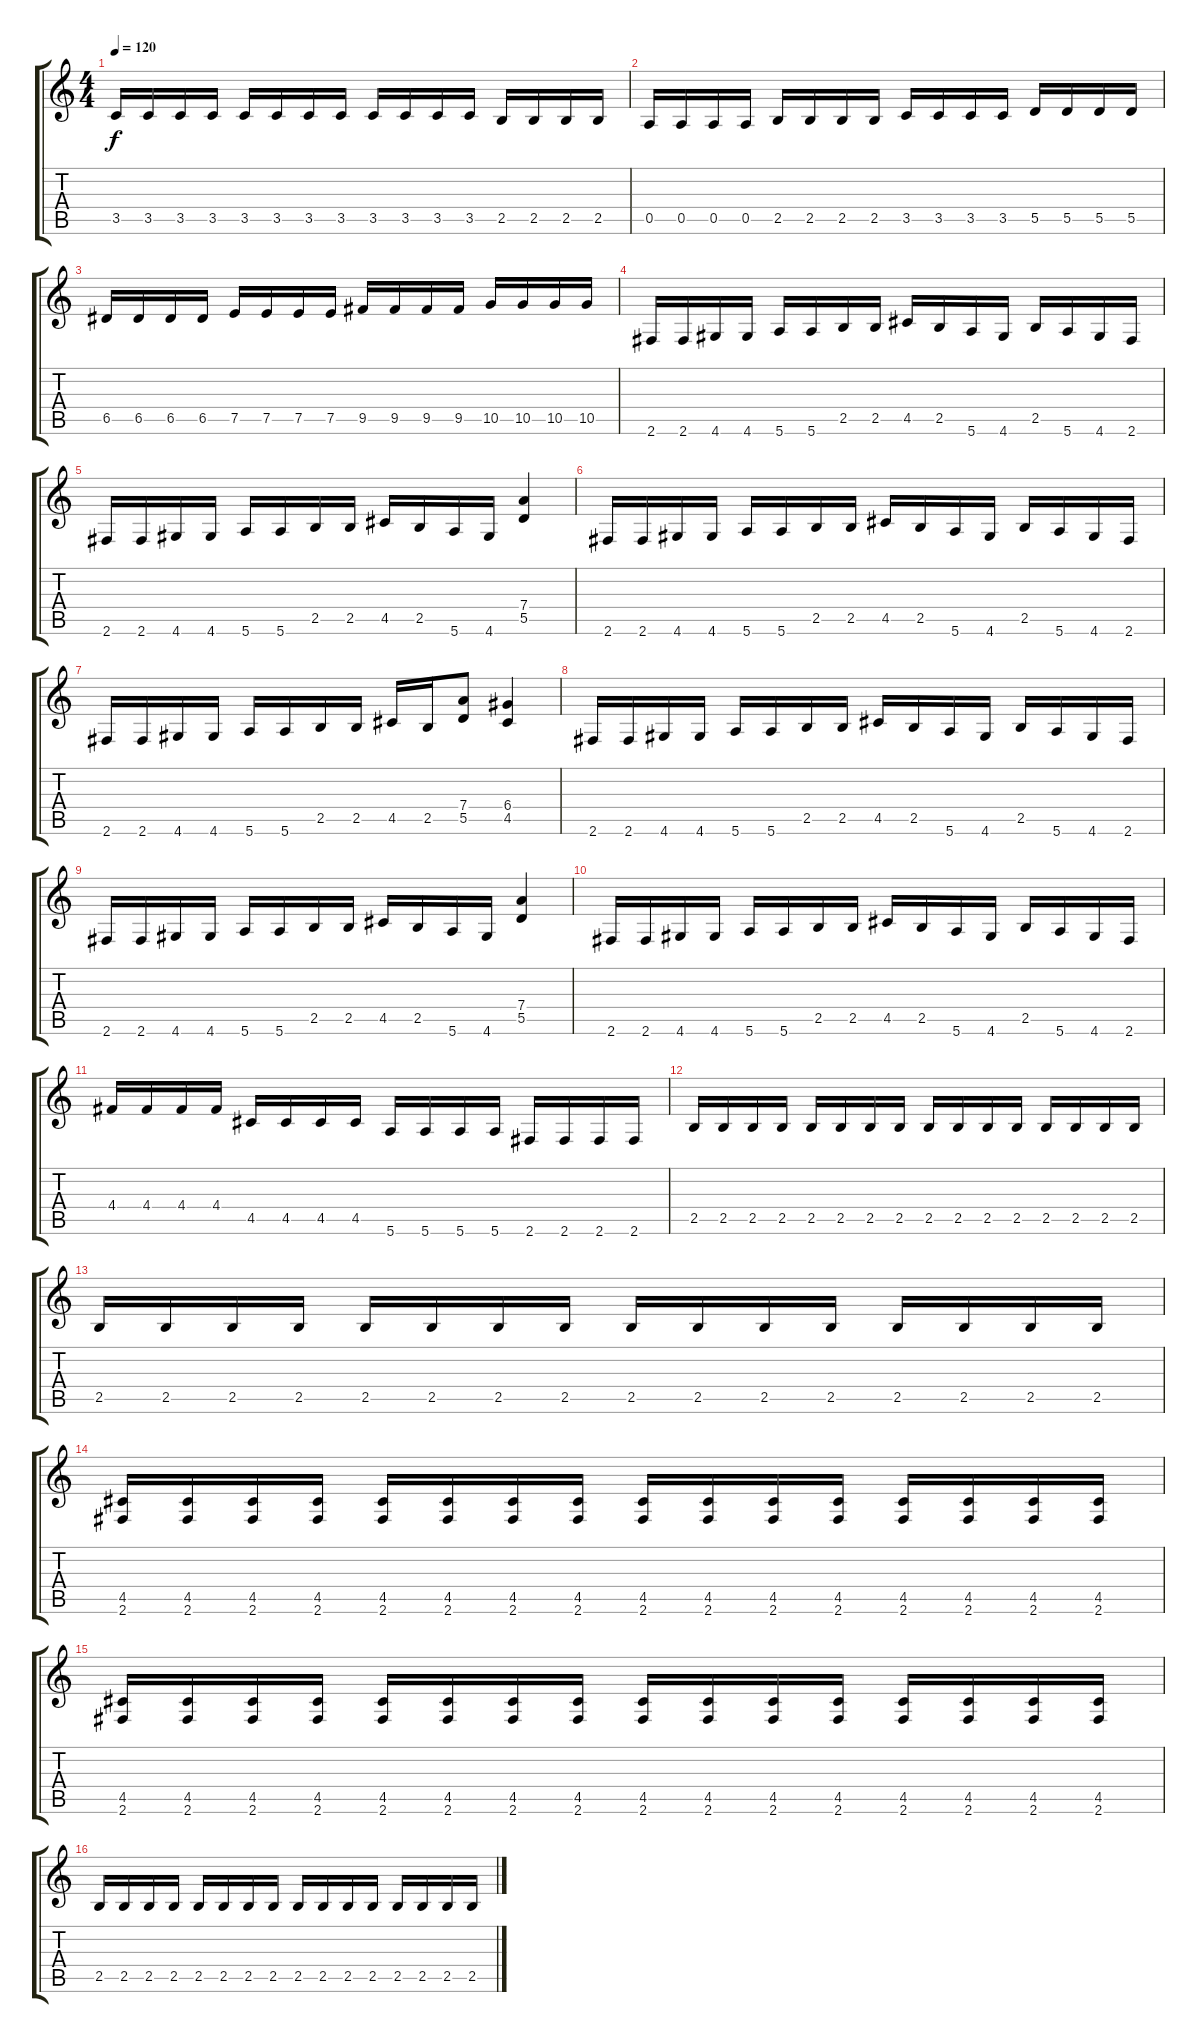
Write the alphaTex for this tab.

\track (" " " ") {instrument overdrivenguitar}
\staff {score tabs}
\tuning (E4 B3 G3 D3 A2 E2) {hide}
\ts (4 4)
\tempo 120
\clef g2
\ks c
3.5.16{dy f} 3.5.16 3.5.16 3.5.16 3.5.16 3.5.16 3.5.16 3.5.16 3.5.16 3.5.16 3.5.16 3.5.16 2.5.16 2.5.16 2.5.16 2.5.16 |
0.5.16 0.5.16 0.5.16 0.5.16 2.5.16 2.5.16 2.5.16 2.5.16 3.5.16 3.5.16 3.5.16 3.5.16 5.5.16 5.5.16 5.5.16 5.5.16 |
6.5.16 6.5.16 6.5.16 6.5.16 7.5.16 7.5.16 7.5.16 7.5.16 9.5.16 9.5.16 9.5.16 9.5.16 10.5.16 10.5.16 10.5.16 10.5.16 |
2.6.16 2.6.16 4.6.16 4.6.16 5.6.16 5.6.16 2.5.16 2.5.16 4.5.16 2.5.16 5.6.16 4.6.16 2.5.16 5.6.16 4.6.16 2.6.16 |
2.6.16 2.6.16 4.6.16 4.6.16 5.6.16 5.6.16 2.5.16 2.5.16 4.5.16 2.5.16 5.6.16 4.6.16 (7.4 5.5).4 |
2.6.16 2.6.16 4.6.16 4.6.16 5.6.16 5.6.16 2.5.16 2.5.16 4.5.16 2.5.16 5.6.16 4.6.16 2.5.16 5.6.16 4.6.16 2.6.16 |
2.6.16 2.6.16 4.6.16 4.6.16 5.6.16 5.6.16 2.5.16 2.5.16 4.5.16 2.5.16 (7.4 5.5).8 (6.4 4.5).4 |
2.6.16 2.6.16 4.6.16 4.6.16 5.6.16 5.6.16 2.5.16 2.5.16 4.5.16 2.5.16 5.6.16 4.6.16 2.5.16 5.6.16 4.6.16 2.6.16 |
2.6.16 2.6.16 4.6.16 4.6.16 5.6.16 5.6.16 2.5.16 2.5.16 4.5.16 2.5.16 5.6.16 4.6.16 (7.4 5.5).4 |
2.6.16 2.6.16 4.6.16 4.6.16 5.6.16 5.6.16 2.5.16 2.5.16 4.5.16 2.5.16 5.6.16 4.6.16 2.5.16 5.6.16 4.6.16 2.6.16 |
4.4.16 4.4.16 4.4.16 4.4.16 4.5.16 4.5.16 4.5.16 4.5.16 5.6.16 5.6.16 5.6.16 5.6.16 2.6.16 2.6.16 2.6.16 2.6.16 |
2.5.16 2.5.16 2.5.16 2.5.16 2.5.16 2.5.16 2.5.16 2.5.16 2.5.16 2.5.16 2.5.16 2.5.16 2.5.16 2.5.16 2.5.16 2.5.16 |
2.5.16 2.5.16 2.5.16 2.5.16 2.5.16 2.5.16 2.5.16 2.5.16 2.5.16 2.5.16 2.5.16 2.5.16 2.5.16 2.5.16 2.5.16 2.5.16 |
(4.5 2.6).16 (4.5 2.6).16 (4.5 2.6).16 (4.5 2.6).16 (4.5 2.6).16 (4.5 2.6).16 (4.5 2.6).16 (4.5 2.6).16 (4.5 2.6).16 (4.5 2.6).16 (4.5 2.6).16 (4.5 2.6).16 (4.5 2.6).16 (4.5 2.6).16 (4.5 2.6).16 (4.5 2.6).16 |
(4.5 2.6).16 (4.5 2.6).16 (4.5 2.6).16 (4.5 2.6).16 (4.5 2.6).16 (4.5 2.6).16 (4.5 2.6).16 (4.5 2.6).16 (4.5 2.6).16 (4.5 2.6).16 (4.5 2.6).16 (4.5 2.6).16 (4.5 2.6).16 (4.5 2.6).16 (4.5 2.6).16 (4.5 2.6).16 |
2.5.16 2.5.16 2.5.16 2.5.16 2.5.16 2.5.16 2.5.16 2.5.16 2.5.16 2.5.16 2.5.16 2.5.16 2.5.16 2.5.16 2.5.16 2.5.16
